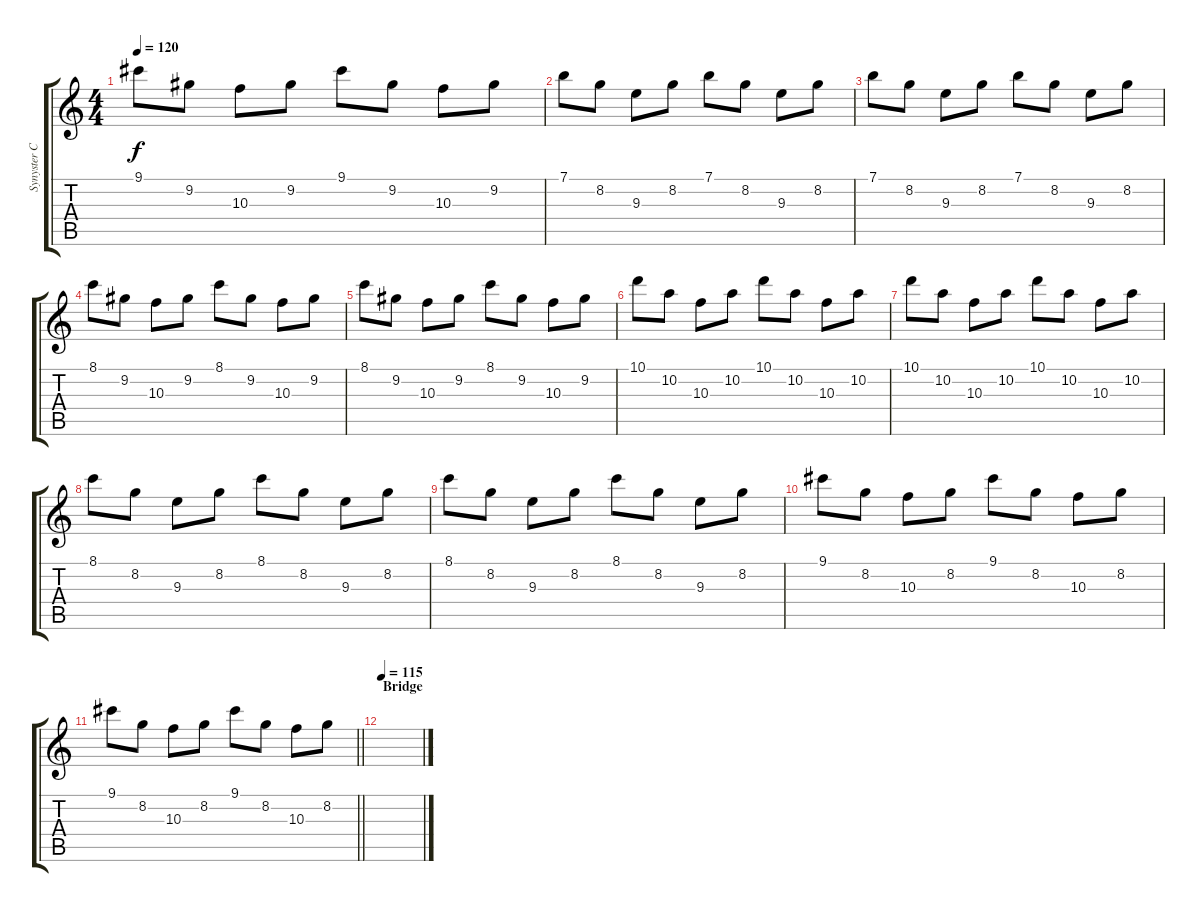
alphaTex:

\track ("Synyster Clean" "Synyster C") {instrument electricguitarclean}
\staff {score tabs}
\tuning (E4 B3 G3 D3 A2 D2) {hide}
\ts (4 4)
\tempo 120
\clef g2
\ks c
9.1.8{dy f} 9.2.8 10.3.8 9.2.8 9.1.8 9.2.8 10.3.8 9.2.8 |
7.1.8 8.2.8 9.3.8 8.2.8 7.1.8 8.2.8 9.3.8 8.2.8 |
7.1.8 8.2.8 9.3.8 8.2.8 7.1.8 8.2.8 9.3.8 8.2.8 |
8.1.8 9.2.8 10.3.8 9.2.8 8.1.8 9.2.8 10.3.8 9.2.8 |
8.1.8 9.2.8 10.3.8 9.2.8 8.1.8 9.2.8 10.3.8 9.2.8 |
10.1.8 10.2.8 10.3.8 10.2.8 10.1.8 10.2.8 10.3.8 10.2.8 |
10.1.8 10.2.8 10.3.8 10.2.8 10.1.8 10.2.8 10.3.8 10.2.8 |
8.1.8 8.2.8 9.3.8 8.2.8 8.1.8 8.2.8 9.3.8 8.2.8 |
8.1.8 8.2.8 9.3.8 8.2.8 8.1.8 8.2.8 9.3.8 8.2.8 |
9.1.8 8.2.8 10.3.8 8.2.8 9.1.8 8.2.8 10.3.8 8.2.8 |
\barLineRight lightlight
9.1.8 8.2.8 10.3.8 8.2.8 9.1.8 8.2.8 10.3.8 8.2.8 |
\section ("" "Bridge")
\tempo 115
